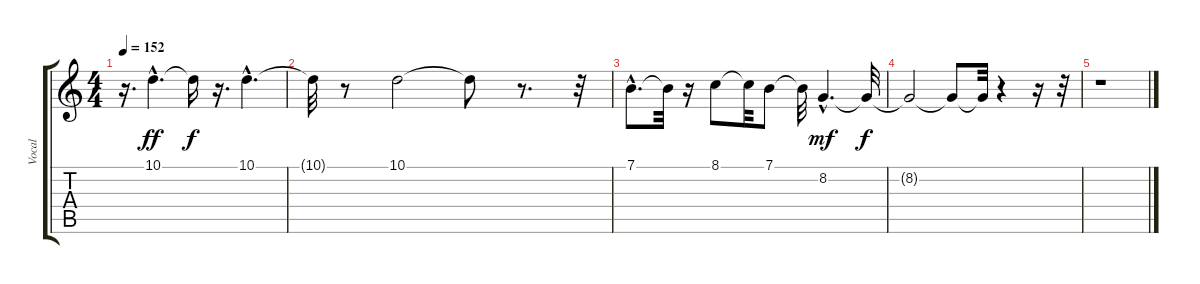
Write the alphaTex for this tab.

\track ("Vocal" "Vocal") {instrument altosax}
\staff {score tabs}
\tuning (E4 B3 G3 D3 A2 E2) {hide}
\ts (4 4)
\tempo 152
\clef g2
\ks c
r.16{d dy f} 10.1{hac}.4{d dy ff} 10.1{t}.16{dy f} r.16{d} 10.1{hac}.4{d} |
10.1{t}.32 r.8 10.1.2 10.1{t}.8 r.8{d} r.32 |
7.1{hac}.8{d} 7.1{t}.32 r.16 8.1.8 8.1{t}.32 7.1.8 7.1{t}.32 8.2{hac}.4{d dy mf} 8.2{t}.32{dy f} |
8.2{t}.2 8.2{t}.8 8.2{t}.32 r.4 r.16 r.32 |
r.1
